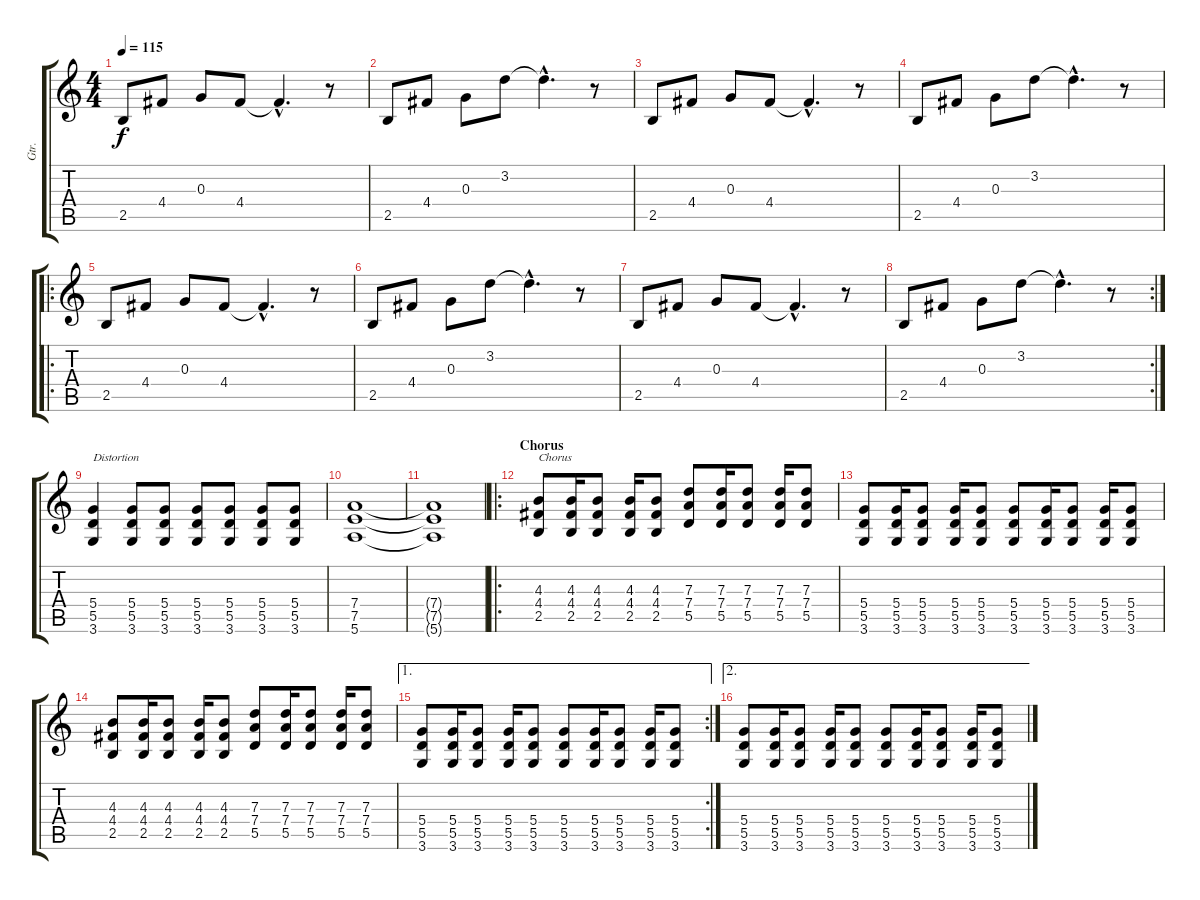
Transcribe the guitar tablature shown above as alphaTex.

\track ("Gtr." "Gtr.") {instrument distortionguitar}
\staff {score tabs}
\tuning (E4 B3 G3 D3 A2 E2) {hide}
\ts (4 4)
\tempo 115
\clef g2
\ks c
2.5.8{dy f instrument electricguitarclean} 4.4.8 0.3.8 4.4.8 4.4{hac t}.4{d} r.8 |
2.5.8{instrument electricguitarclean} 4.4.8 0.3.8 3.2.8 3.2{hac t}.4{d} r.8 |
2.5.8{instrument electricguitarclean} 4.4.8 0.3.8 4.4.8 4.4{hac t}.4{d} r.8 |
2.5.8{instrument electricguitarclean} 4.4.8 0.3.8 3.2.8 3.2{hac t}.4{d} r.8 |
\ro
2.5.8{instrument electricguitarclean} 4.4.8 0.3.8 4.4.8 4.4{hac t}.4{d} r.8 |
2.5.8{instrument electricguitarclean} 4.4.8 0.3.8 3.2.8 3.2{hac t}.4{d} r.8 |
2.5.8{instrument electricguitarclean} 4.4.8 0.3.8 4.4.8 4.4{hac t}.4{d} r.8 |
\rc 2
2.5.8{instrument electricguitarclean} 4.4.8 0.3.8 3.2.8 3.2{hac t}.4{d} r.8 |
(5.4 5.5 3.6).4{txt "Distortion" instrument distortionguitar} (5.4 5.5 3.6).8{instrument electricguitarmuted} (5.4 5.5 3.6).8 (5.4 5.5 3.6).8 (5.4 5.5 3.6).8 (5.4 5.5 3.6).8 (5.4 5.5 3.6).8 |
(7.4 7.5 5.6).1{volume 12 instrument distortionguitar} |
(7.4{t} 7.5{t} 5.6{t}).1 |
\ro
\section ("" "Chorus")
(4.3 4.4 2.5).8{txt "Chorus" volume 15} (4.3 4.4 2.5).16 (4.3 4.4 2.5).8 (4.3 4.4 2.5).16 (4.3 4.4 2.5).8 (7.3 7.4 5.5).8 (7.3 7.4 5.5).16 (7.3 7.4 5.5).8 (7.3 7.4 5.5).16 (7.3 7.4 5.5).8 |
(5.4 5.5 3.6).8 (5.4 5.5 3.6).16 (5.4 5.5 3.6).8 (5.4 5.5 3.6).16 (5.4 5.5 3.6).8 (5.4 5.5 3.6).8 (5.4 5.5 3.6).16 (5.4 5.5 3.6).8 (5.4 5.5 3.6).16 (5.4 5.5 3.6).8 |
(4.3 4.4 2.5).8 (4.3 4.4 2.5).16 (4.3 4.4 2.5).8 (4.3 4.4 2.5).16 (4.3 4.4 2.5).8 (7.3 7.4 5.5).8 (7.3 7.4 5.5).16 (7.3 7.4 5.5).8 (7.3 7.4 5.5).16 (7.3 7.4 5.5).8 |
\ae 1
\rc 2
(5.4 5.5 3.6).8 (5.4 5.5 3.6).16 (5.4 5.5 3.6).8 (5.4 5.5 3.6).16 (5.4 5.5 3.6).8 (5.4 5.5 3.6).8 (5.4 5.5 3.6).16 (5.4 5.5 3.6).8 (5.4 5.5 3.6).16 (5.4 5.5 3.6).8 |
\ae 2
(5.4 5.5 3.6).8 (5.4 5.5 3.6).16 (5.4 5.5 3.6).8 (5.4 5.5 3.6).16 (5.4 5.5 3.6).8 (5.4 5.5 3.6).8 (5.4 5.5 3.6).16 (5.4 5.5 3.6).8 (5.4 5.5 3.6).16 (5.4 5.5 3.6).8
